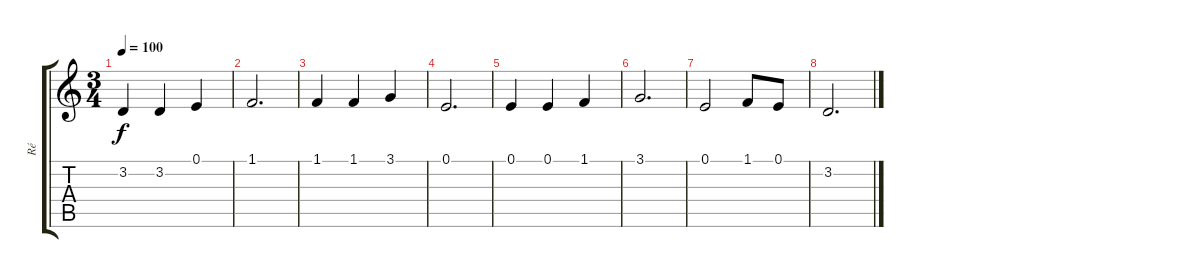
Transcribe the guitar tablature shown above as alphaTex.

\track ("Ré" "Ré") {instrument synthstrings1}
\staff {score tabs}
\tuning (E4 B3 G3 D3 A2 E2) {hide}
\ts (3 4)
\tempo 100
\clef g2
\ks c
3.2.4{dy f instrument synthstrings1} 3.2.4 0.1.4 |
1.1.2{d} |
1.1.4 1.1.4 3.1.4 |
0.1.2{d} |
0.1.4 0.1.4 1.1.4 |
3.1.2{d} |
0.1.2 1.1.8 0.1.8 |
3.2.2{d}
